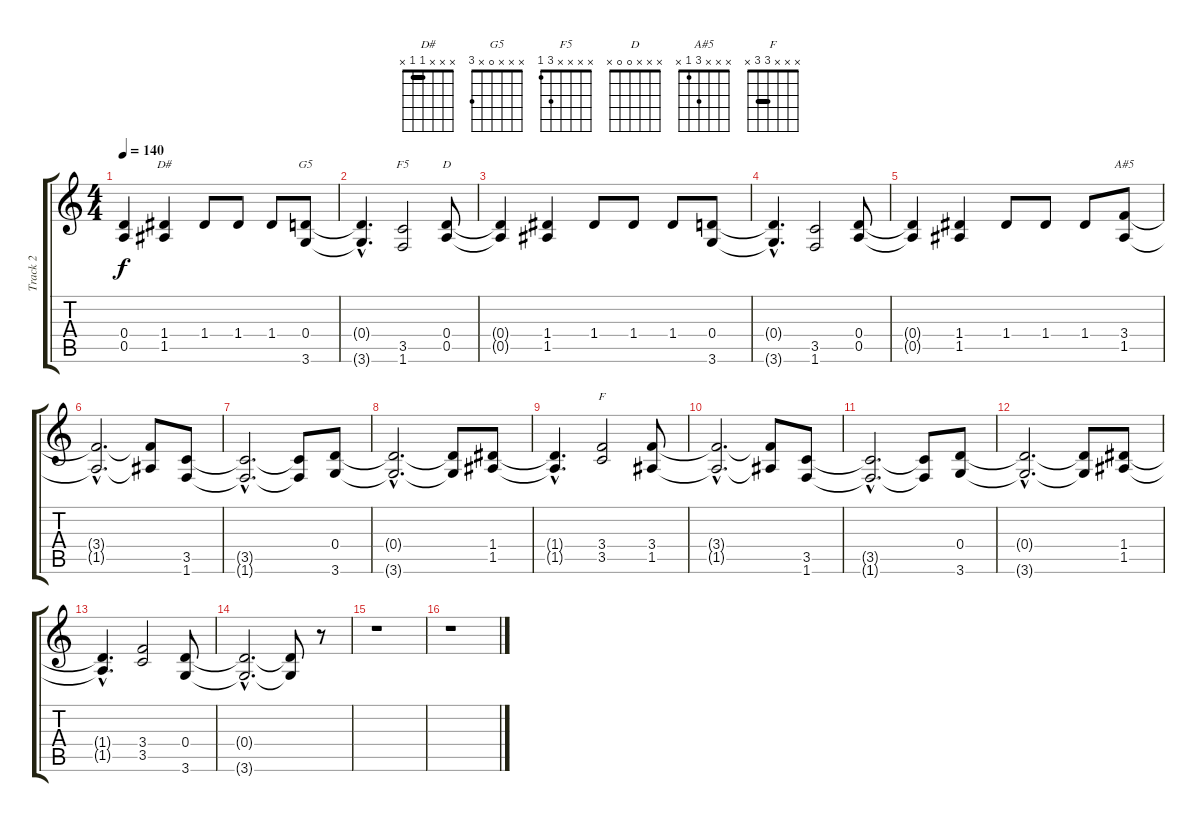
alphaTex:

\track ("Track 2" "Track 2") {instrument distortionguitar}
\staff {score tabs}
\tuning (E4 B3 G3 D3 A2 E2) {hide}
\chord ("D#" x x x 1 1 x) {barre 1}
\chord ("G5" x x x 0 x 3)
\chord ("F5" x x x x 3 1)
\chord ("D" x x x 0 0 x)
\chord ("A#5" x x x 3 1 x)
\chord ("F" x x x 3 3 x) {barre 3}
\ts (4 4)
\tempo 140
\clef g2
\ks c
(0.4{t} 0.5{t}).4{dy f} (1.4 1.5).4{ch "D#"} 1.4.8 1.4.8 1.4.8 (0.4 3.6).8{ch "G5"} |
(0.4{hac t} 3.6{hac t}).4{d} (3.5 1.6).2{ch "F5"} (0.4 0.5).8{ch "D"} |
(0.4{t} 0.5{t}).4 (1.4 1.5).4 1.4.8 1.4.8 1.4.8 (0.4 3.6).8 |
(0.4{hac t} 3.6{hac t}).4{d} (3.5 1.6).2 (0.4 0.5).8 |
(0.4{t} 0.5{t}).4 (1.4 1.5).4 1.4.8 1.4.8 1.4.8 (3.4 1.5).8{ch "A#5"} |
(3.4{hac t} 1.5{hac t}).2{d} (3.4{t} 1.5{t}).8 (3.5 1.6).8 |
(3.5{hac t} 1.6{hac t}).2{d} (3.5{t} 1.6{t}).8 (0.4 3.6).8 |
(0.4{hac t} 3.6{hac t}).2{d} (0.4{t} 3.6{t}).8 (1.4 1.5).8 |
(1.4{hac t} 1.5{hac t}).4{d} (3.4 3.5).2{ch "F"} (3.4 1.5).8 |
(3.4{hac t} 1.5{hac t}).2{d} (3.4{t} 1.5{t}).8 (3.5 1.6).8 |
(3.5{hac t} 1.6{hac t}).2{d} (3.5{t} 1.6{t}).8 (0.4 3.6).8 |
(0.4{hac t} 3.6{hac t}).2{d} (0.4{t} 3.6{t}).8 (1.4 1.5).8 |
(1.4{hac t} 1.5{hac t}).4{d} (3.4 3.5).2 (0.4 3.6).8 |
(0.4{hac t} 3.6{hac t}).2{d} (0.4{t} 3.6{t}).8 r.8 |
r.1 |
r.1
